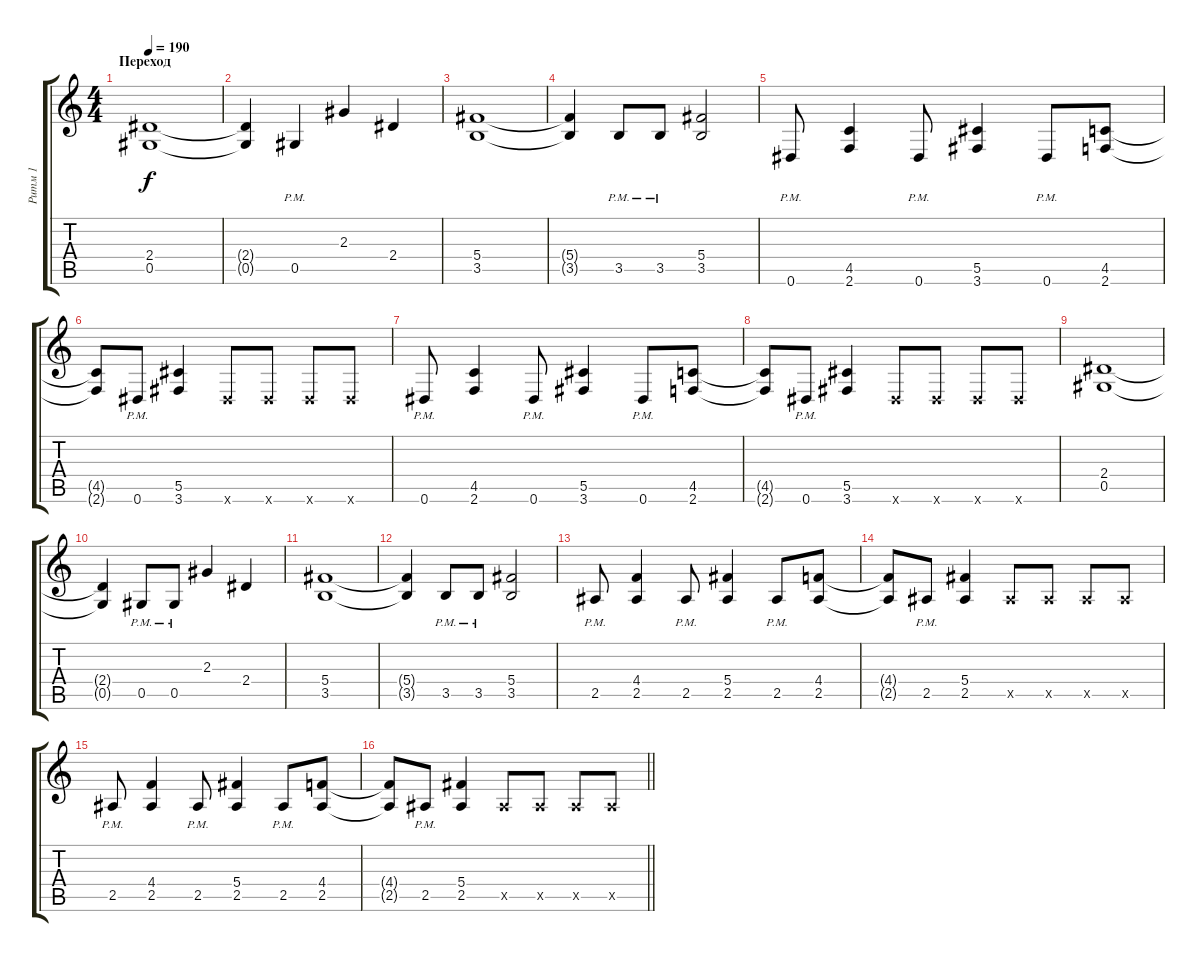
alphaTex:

\track ("Ритм 1" "Ритм 1") {instrument distortionguitar}
\staff {score tabs}
\tuning (Eb4 Bb3 Gb3 Db3 Ab2 Eb2) {hide}
\ts (4 4)
\section ("" "Переход")
\tempo 190
\clef g2
\ks c
(2.4 0.5).1{dy f} |
(2.4{t} 0.5{t}).4 0.5{pm}.4 2.3.4 2.4.4 |
(5.4 3.5).1 |
(5.4{t} 3.5{t}).4 3.5{pm}.8 3.5{pm}.8 (5.4 3.5).2 |
0.6{pm}.8 (4.5 2.6).4 0.6{pm}.8 (5.5 3.6).4 0.6{pm}.8 (4.5 2.6).8 |
(4.5{t} 2.6{t}).8 0.6{pm}.8 (5.5 3.6).4 0.6{x}.8 0.6{x}.8 0.6{x}.8 0.6{x}.8 |
0.6{pm}.8 (4.5 2.6).4 0.6{pm}.8 (5.5 3.6).4 0.6{pm}.8 (4.5 2.6).8 |
(4.5{t} 2.6{t}).8 0.6{pm}.8 (5.5 3.6).4 0.6{x}.8 0.6{x}.8 0.6{x}.8 0.6{x}.8 |
(2.4 0.5).1 |
(2.4{t} 0.5{t}).4 0.5{pm}.8 0.5{pm}.8 2.3.4 2.4.4 |
(5.4 3.5).1 |
(5.4{t} 3.5{t}).4 3.5{pm}.8 3.5{pm}.8 (5.4 3.5).2 |
2.5{pm}.8 (4.4 2.5).4 2.5{pm}.8 (5.4 2.5).4 2.5{pm}.8 (4.4 2.5).8 |
(4.4{t} 2.5{t}).8 2.5{pm}.8 (5.4 2.5).4 2.5{x}.8 2.5{x}.8 2.5{x}.8 2.5{x}.8 |
2.5{pm}.8 (4.4 2.5).4 2.5{pm}.8 (5.4 2.5).4 2.5{pm}.8 (4.4 2.5).8 |
\barLineRight lightlight
(4.4{t} 2.5{t}).8 2.5{pm}.8 (5.4 2.5).4 2.5{x}.8 2.5{x}.8 2.5{x}.8 2.5{x}.8
